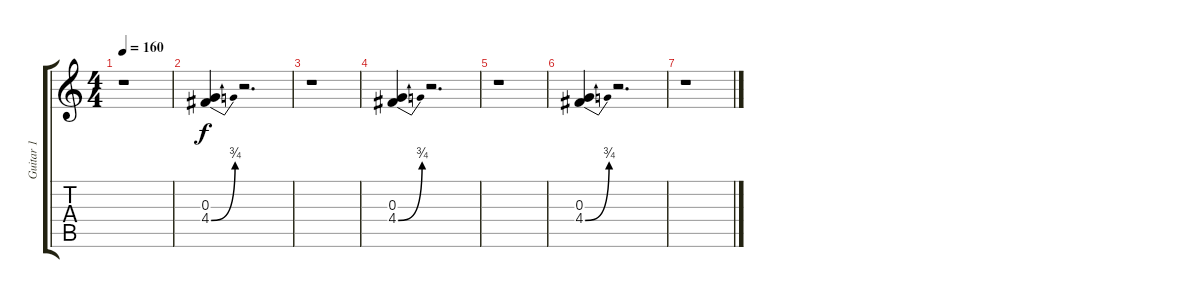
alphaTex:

\track ("Guitar 1" "Guitar 1") {instrument overdrivenguitar}
\staff {score tabs}
\tuning (E4 B3 G3 D3 A2 E2) {hide}
\ts (4 4)
\tempo 160
\clef g2
\ks c
r.1{dy f} |
(0.3 4.4{be (bend 0 0 60 3)}).4 r.2{d} |
r.1 |
(0.3 4.4{be (bend 0 0 60 3)}).4 r.2{d} |
r.1 |
(0.3 4.4{be (bend 0 0 60 3)}).4 r.2{d} |
r.1
